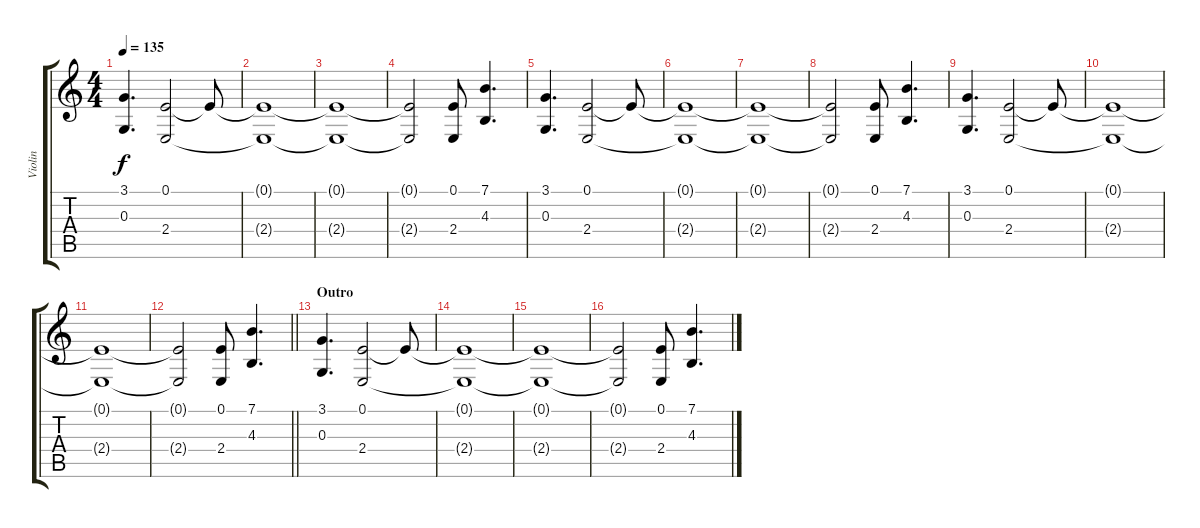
\track ("Violin" "Violin") {instrument cello}
\staff {score tabs}
\tuning (E4 B3 G3 D3 A2 E2) {hide}
\ts (4 4)
\tempo 135
\clef g2
\ks c
(3.1 0.3).4{d dy f} (0.1 2.4).2 0.1{t}.8 |
(0.1{t} 2.4{t}).1 |
(0.1{t} 2.4{t}).1 |
(0.1{t} 2.4{t}).2 (0.1 2.4).8 (7.1 4.3).4{d} |
(3.1 0.3).4{d} (0.1 2.4).2 0.1{t}.8 |
(0.1{t} 2.4{t}).1 |
(0.1{t} 2.4{t}).1 |
(0.1{t} 2.4{t}).2 (0.1 2.4).8 (7.1 4.3).4{d} |
(3.1 0.3).4{d} (0.1 2.4).2 0.1{t}.8 |
(0.1{t} 2.4{t}).1 |
(0.1{t} 2.4{t}).1 |
\barLineRight lightlight
(0.1{t} 2.4{t}).2 (0.1 2.4).8 (7.1 4.3).4{d} |
\section ("" "Outro")
(3.1 0.3).4{d} (0.1 2.4).2 0.1{t}.8 |
(0.1{t} 2.4{t}).1 |
(0.1{t} 2.4{t}).1 |
(0.1{t} 2.4{t}).2 (0.1 2.4).8 (7.1 4.3).4{d}
